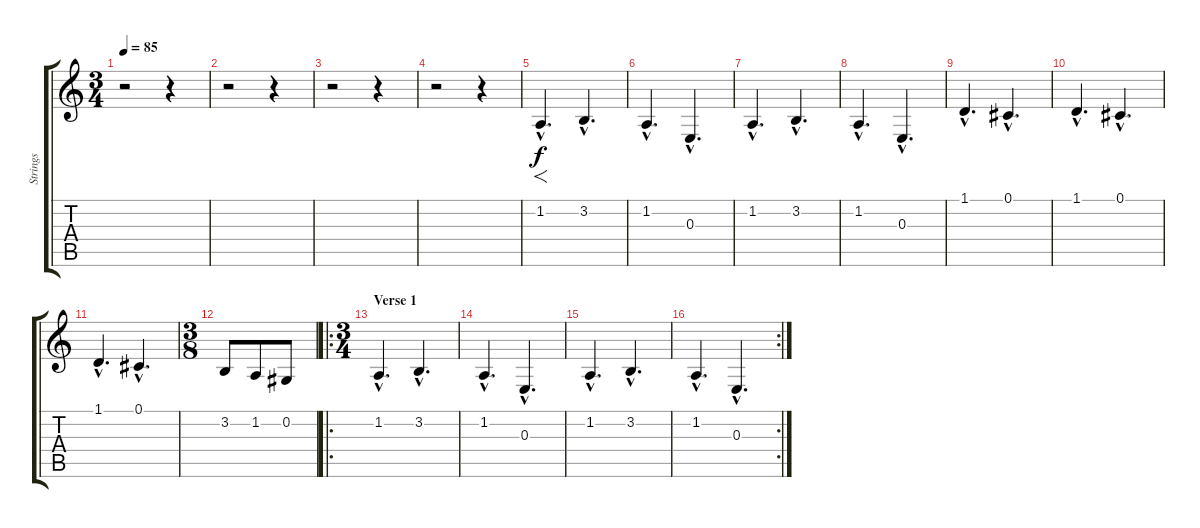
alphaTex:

\track ("Strings" "Strings") {instrument stringensemble1}
\staff {score tabs}
\tuning (Db4 Ab3 E3 B2 Gb2 Db2) {hide}
\ts (3 4)
\tempo 85
\clef g2
\ks c
r.2{dy f instrument stringensemble1} r.4 |
r.2 r.4 |
r.2 r.4 |
r.2 r.4 |
1.2{hac}.4{f d} 3.2{hac}.4{d} |
1.2{hac}.4{d} 0.3{hac}.4{d} |
1.2{hac}.4{d} 3.2{hac}.4{d} |
1.2{hac}.4{d} 0.3{hac}.4{d} |
1.1{hac}.4{d} 0.1{hac}.4{d} |
1.1{hac}.4{d} 0.1{hac}.4{d} |
1.1{hac}.4{d} 0.1{hac}.4{d} |
\ts (3 8)
3.2.8 1.2.8 0.2.8 |
\ro
\ts (3 4)
\section ("" "Verse 1")
1.2{hac}.4{d} 3.2{hac}.4{d} |
1.2{hac}.4{d} 0.3{hac}.4{d} |
1.2{hac}.4{d} 3.2{hac}.4{d} |
\rc 2
1.2{hac}.4{d} 0.3{hac}.4{d}
